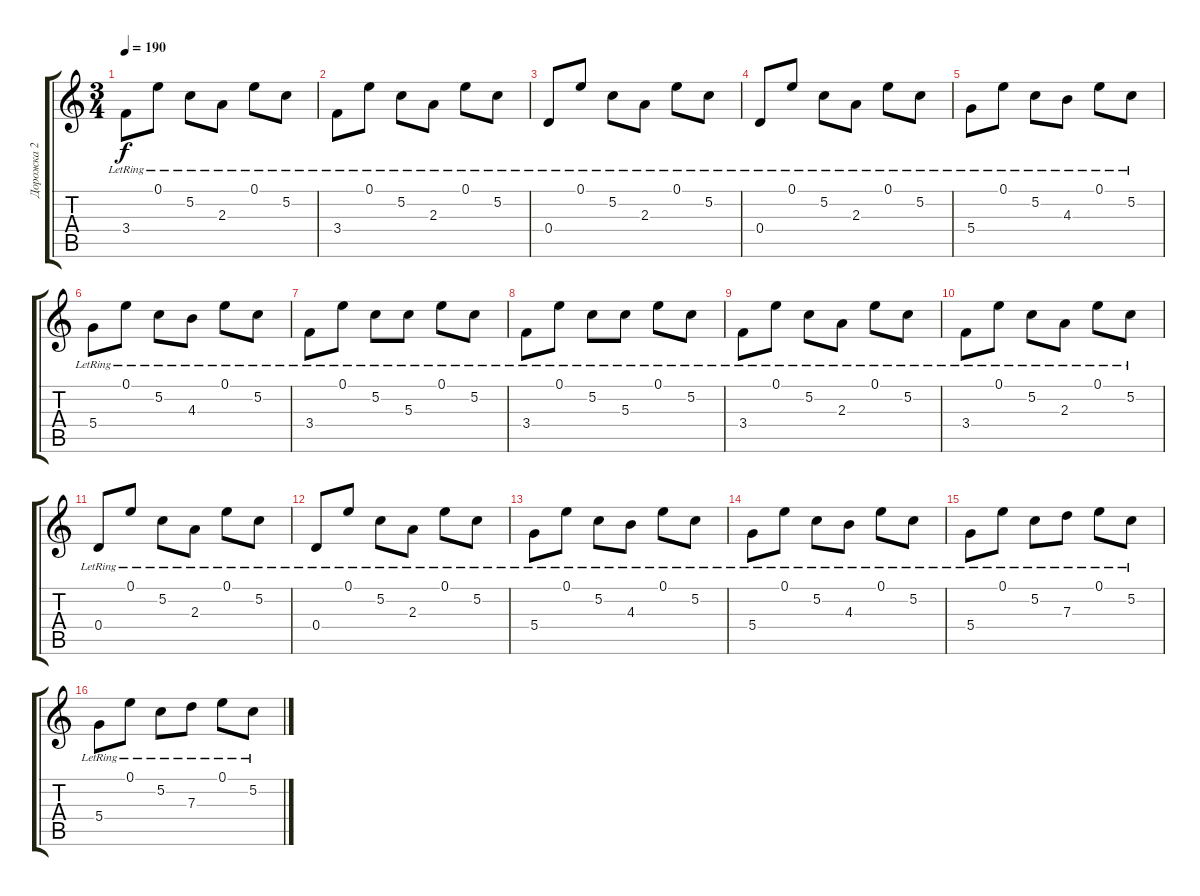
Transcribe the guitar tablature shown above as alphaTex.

\track ("Дорожка 2" "Дорожка 2") {instrument acousticguitarnylon}
\staff {score tabs}
\tuning (E4 G3 G3 D3 A2 E2) {hide}
\ts (3 4)
\tempo 190
\clef g2
\ks c
3.4{lr}.8{dy f} 0.1{lr}.8 5.2{lr}.8 2.3{lr}.8 0.1{lr}.8 5.2{lr}.8 |
3.4{lr}.8 0.1{lr}.8 5.2{lr}.8 2.3{lr}.8 0.1{lr}.8 5.2{lr}.8 |
0.4{lr}.8 0.1{lr}.8 5.2{lr}.8 2.3{lr}.8 0.1{lr}.8 5.2{lr}.8 |
0.4{lr}.8 0.1{lr}.8 5.2{lr}.8 2.3{lr}.8 0.1{lr}.8 5.2{lr}.8 |
5.4{lr}.8 0.1{lr}.8 5.2{lr}.8 4.3{lr}.8 0.1{lr}.8 5.2{lr}.8 |
5.4{lr}.8 0.1{lr}.8 5.2{lr}.8 4.3{lr}.8 0.1{lr}.8 5.2{lr}.8 |
3.4{lr}.8 0.1{lr}.8 5.2{lr}.8 5.3{lr}.8 0.1{lr}.8 5.2{lr}.8 |
3.4{lr}.8 0.1{lr}.8 5.2{lr}.8 5.3{lr}.8 0.1{lr}.8 5.2{lr}.8 |
3.4{lr}.8 0.1{lr}.8 5.2{lr}.8 2.3{lr}.8 0.1{lr}.8 5.2{lr}.8 |
3.4{lr}.8 0.1{lr}.8 5.2{lr}.8 2.3{lr}.8 0.1{lr}.8 5.2{lr}.8 |
0.4{lr}.8 0.1{lr}.8 5.2{lr}.8 2.3{lr}.8 0.1{lr}.8 5.2{lr}.8 |
0.4{lr}.8 0.1{lr}.8 5.2{lr}.8 2.3{lr}.8 0.1{lr}.8 5.2{lr}.8 |
5.4{lr}.8 0.1{lr}.8 5.2{lr}.8 4.3{lr}.8 0.1{lr}.8 5.2{lr}.8 |
5.4{lr}.8 0.1{lr}.8 5.2{lr}.8 4.3{lr}.8 0.1{lr}.8 5.2{lr}.8 |
5.4{lr}.8 0.1{lr}.8 5.2{lr}.8 7.3{lr}.8 0.1{lr}.8 5.2{lr}.8 |
5.4{lr}.8 0.1{lr}.8 5.2{lr}.8 7.3{lr}.8 0.1{lr}.8 5.2{lr}.8
